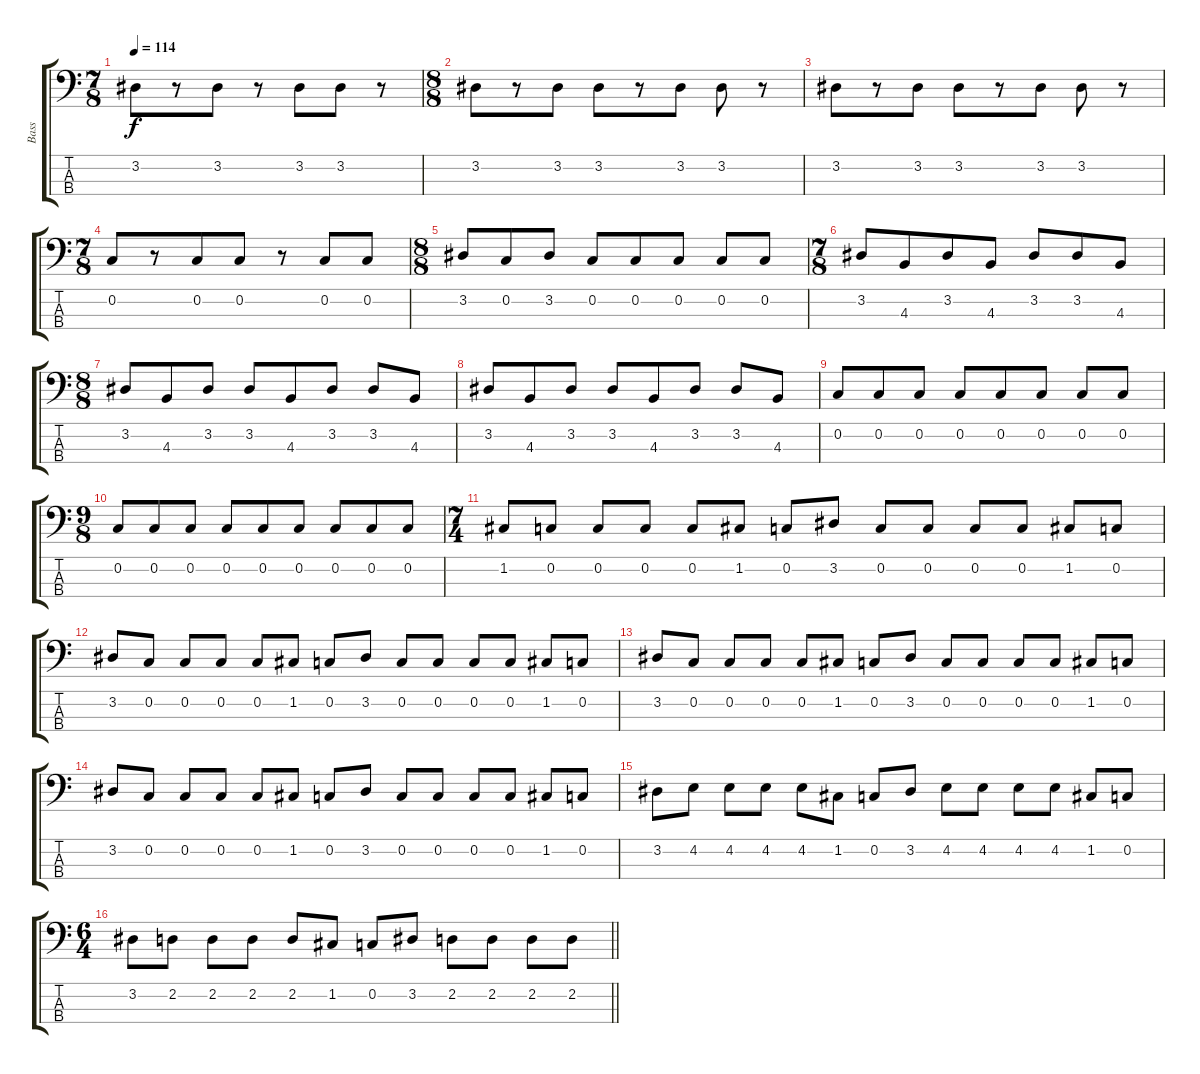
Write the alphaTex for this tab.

\track ("Bass" "Bass") {instrument electricbassfinger}
\staff {score tabs}
\tuning (F2 C2 G1 C1) {hide}
\ts (7 8)
\tempo 114
\clef f4
\ks c
3.2.8{dy f} r.8 3.2.8 r.8 3.2.8 3.2.8 r.8 |
\ts (8 8)
3.2.8 r.8 3.2.8 3.2.8 r.8 3.2.8 3.2.8 r.8 |
3.2.8 r.8 3.2.8 3.2.8 r.8 3.2.8 3.2.8 r.8 |
\ts (7 8)
0.2.8 r.8 0.2.8 0.2.8 r.8 0.2.8 0.2.8 |
\ts (8 8)
3.2.8 0.2.8 3.2.8 0.2.8 0.2.8 0.2.8 0.2.8 0.2.8 |
\ts (7 8)
3.2.8 4.3.8 3.2.8 4.3.8 3.2.8 3.2.8 4.3.8 |
\ts (8 8)
3.2.8 4.3.8 3.2.8 3.2.8 4.3.8 3.2.8 3.2.8 4.3.8 |
3.2.8 4.3.8 3.2.8 3.2.8 4.3.8 3.2.8 3.2.8 4.3.8 |
0.2.8 0.2.8 0.2.8 0.2.8 0.2.8 0.2.8 0.2.8 0.2.8 |
\ts (9 8)
0.2.8 0.2.8 0.2.8 0.2.8 0.2.8 0.2.8 0.2.8 0.2.8 0.2.8 |
\ts (7 4)
1.2.8 0.2.8 0.2.8 0.2.8 0.2.8 1.2.8 0.2.8 3.2.8 0.2.8 0.2.8 0.2.8 0.2.8 1.2.8 0.2.8 |
3.2.8 0.2.8 0.2.8 0.2.8 0.2.8 1.2.8 0.2.8 3.2.8 0.2.8 0.2.8 0.2.8 0.2.8 1.2.8 0.2.8 |
3.2.8 0.2.8 0.2.8 0.2.8 0.2.8 1.2.8 0.2.8 3.2.8 0.2.8 0.2.8 0.2.8 0.2.8 1.2.8 0.2.8 |
3.2.8 0.2.8 0.2.8 0.2.8 0.2.8 1.2.8 0.2.8 3.2.8 0.2.8 0.2.8 0.2.8 0.2.8 1.2.8 0.2.8 |
3.2.8 4.2.8 4.2.8 4.2.8 4.2.8 1.2.8 0.2.8 3.2.8 4.2.8 4.2.8 4.2.8 4.2.8 1.2.8 0.2.8 |
\ts (6 4)
\barLineRight lightlight
3.2.8 2.2.8 2.2.8 2.2.8 2.2.8 1.2.8 0.2.8 3.2.8 2.2.8 2.2.8 2.2.8 2.2.8
